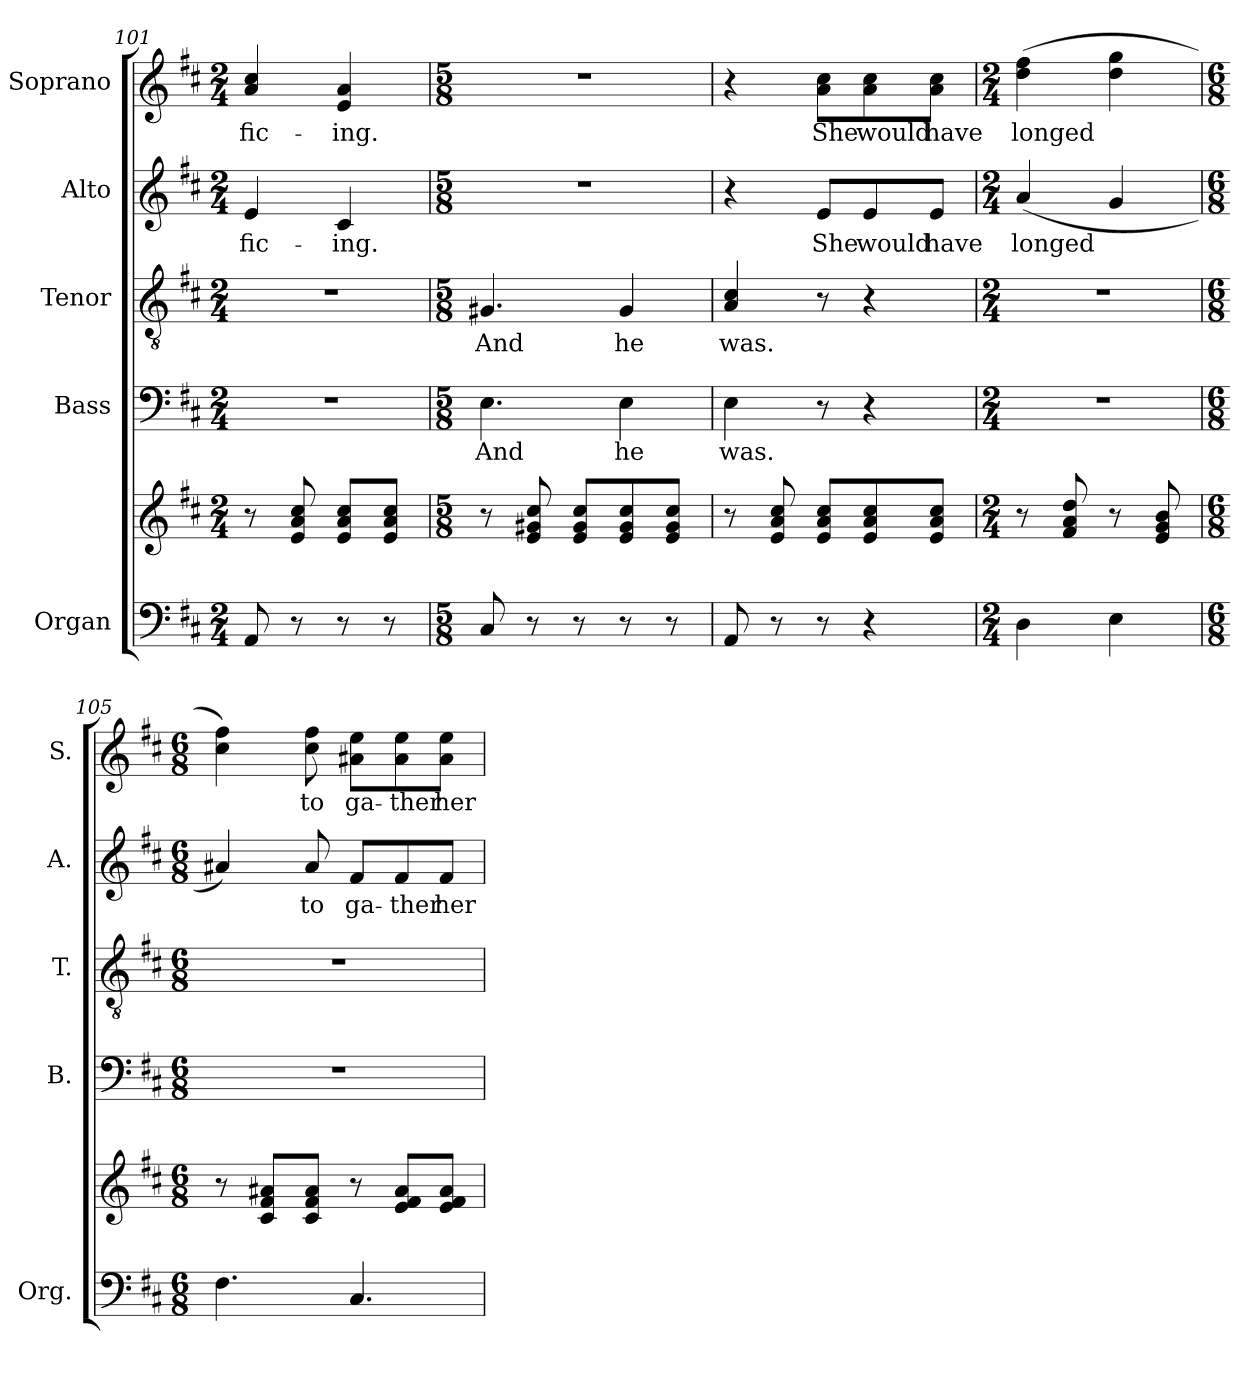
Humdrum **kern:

**kern	**kern	**kern	**text	**kern	**text	**kern	**text	**kern	**text
*part5	*part5	*part4	*part4	*part3	*part3	*part2	*part2	*part1	*part1
*staff6	*staff5	*staff4	*staff4	*staff3	*staff3	*staff2	*staff2	*staff1	*staff1
*I"Organ	*	*I"Bass	*	*I"Tenor	*	*I"Alto	*	*I"Soprano	*
*I'Org.	*	*I'B.	*	*I'T.	*	*I'A.	*	*I'S.	*
*clefF4	*clefG2	*clefF4	*	*clefGv2	*	*clefG2	*	*clefG2	*
*	*	*	*	*ITrd7c12	*	*	*	*	*
*k[f#c#]	*k[f#c#]	*k[f#c#]	*	*k[f#c#]	*	*k[f#c#]	*	*k[f#c#]	*
*D:	*D:	*D:	*	*D:	*	*D:	*	*D:	*
*M2/4	*M2/4	*M2/4	*	*M2/4	*	*M2/4	*	*M2/4	*
=101	=101	=101	=101	=101	=101	=101	=101	=101	=101
!	!	!LO:N:vis=1	!	!LO:N:vis=1	!	!	!	!	!
!	!	!	!	!	!	!	!LO:LY:b:color=#000000	!	!
!	!	!	!	!	!	!	!	!	!LO:LY:b:color=#000000
8AAi/	8r	2r	.	2r	.	4ei/	-fic-	4ai/ 4cc#i	-fic-
8r	8ei/ 8ai 8cc#i	.	.	.	.	.	.	.	.
!	!	!	!	!	!	!	!LO:LY:b:color=#000000	!	!
!	!	!	!	!	!	!	!	!	!LO:LY:b:color=#000000
8r	8ei/ 8ai/ 8cc#i/L	.	.	.	.	4c#i/	-ing.	4ei/ 4ai	-ing.
8r	8ei/ 8ai/ 8cc#i/J	.	.	.	.	.	.	.	.
=102	=102	=102	=102	=102	=102	=102	=102	=102	=102
*M5/8	*M5/8	*M5/8	*	*M5/8	*	*M5/8	*	*M5/8	*
!	!	!	!LO:LY:b:color=#000000	!	!	!	!	!	!
!	!	!	!	!	!LO:LY:b:color=#000000	!LO:N:vis=1	!	!LO:N:vis=1	!
8C#i/	8r	4.Ei\	And	4.GG#Xi/	And	8%5r	.	8%5r	.
8r	8ei/ 8g#Xi 8cc#i	.	.	.	.	.	.	.	.
8r	8ei/ 8g#i/ 8cc#i/L	.	.	.	.	.	.	.	.
!	!	!	!LO:LY:b:color=#000000	!	!	!	!	!	!
!	!	!	!	!	!LO:LY:b:color=#000000	!	!	!	!
8r	8ei/ 8g#i/ 8cc#i/	4Ei\	he	4GG#i/	he	.	.	.	.
8r	8ei/ 8g#i/ 8cc#i/J	.	.	.	.	.	.	.	.
=103	=103	=103	=103	=103	=103	=103	=103	=103	=103
!	!	!	!LO:LY:b:color=#000000	!	!	!	!	!	!
!	!	!	!	!	!LO:LY:b:color=#000000	!	!	!	!
8AAi/	8r	4Ei\	was.	4AAi/ 4C#i	was.	4r	.	4r	.
8r	8ei/ 8ai 8cc#i	.	.	.	.	.	.	.	.
!	!	!	!	!	!	!	!LO:LY:b:color=#000000	!	!
!	!	!	!	!	!	!	!	!	!LO:LY:b:color=#000000
8r	8ei/ 8ai/ 8cc#i/L	8r	.	8r	.	8ei/L	She	8ai\ 8cc#i\L	She
!	!	!	!	!	!	!	!LO:LY:b:color=#000000	!	!
!	!	!	!	!	!	!	!	!	!LO:LY:b:color=#000000
4r	8ei/ 8ai/ 8cc#i/	4r	.	4r	.	8ei/	would	8ai\ 8cc#i\	would
!	!	!	!	!	!	!	!LO:LY:b:color=#000000	!	!
!	!	!	!	!	!	!	!	!	!LO:LY:b:color=#000000
.	8ei/ 8ai/ 8cc#i/J	.	.	.	.	8ei/J	have	8ai\ 8cc#i\J	have
!!LO:LB:g=z
=104	=104	=104	=104	=104	=104	=104	=104	=104	=104
*M2/4	*M2/4	*M2/4	*	*M2/4	*	*M2/4	*	*M2/4	*
!	!	!LO:N:vis=1	!	!LO:N:vis=1	!	!	!	!	!
!	!	!	!	!	!	!	!LO:LY:b:color=#000000	!	!
!	!	!	!	!	!	!	!	!	!LO:LY:b:color=#000000
4Di\	8r	2r	.	2r	.	(4ai/	longed	(4ddi\ 4ff#i	longed
.	8f#i/ 8ai 8ddi	.	.	.	.	.	.	.	.
4Ei\	8r	.	.	.	.	4gi/	.	4ddi\ 4ggi	.
.	8ei/ 8gi 8bi	.	.	.	.	.	.	.	.
=105	=105	=105	=105	=105	=105	=105	=105	=105	=105
*M6/8	*M6/8	*M6/8	*	*M6/8	*	*M6/8	*	*M6/8	*
!	!	!LO:N:vis=1	!	!LO:N:vis=1	!	!	!	!	!
4.F#i\	8r	2.r	.	2.r	.	4a#Xi/)	.	4cc#i\ 4ff#i)	.
.	8c#i/ 8f#i/ 8a#Xi/L	.	.	.	.	.	.	.	.
!	!	!	!	!	!	!	!LO:LY:b:color=#000000	!	!
!	!	!	!	!	!	!	!	!	!LO:LY:b:color=#000000
.	8c#i/ 8f#i/ 8a#i/J	.	.	.	.	8a#i/	to	8cc#i\ 8ff#i	to
!	!	!	!	!	!	!	!LO:LY:b:color=#000000	!	!
!	!	!	!	!	!	!	!	!	!LO:LY:b:color=#000000
4.C#i/	8r	.	.	.	.	8f#i/L	ga-	8a#Xi\ 8eei\L	ga-
!	!	!	!	!	!	!	!LO:LY:b:color=#000000	!	!
!	!	!	!	!	!	!	!	!	!LO:LY:b:color=#000000
.	8ei/ 8f#i/ 8a#i/L	.	.	.	.	8f#i/	-ther	8a#i\ 8eei\	-ther
!	!	!	!	!	!	!	!LO:LY:b:color=#000000	!	!
!	!	!	!	!	!	!	!	!	!LO:LY:b:color=#000000
.	8ei/ 8f#i/ 8a#i/J	.	.	.	.	8f#i/J	her	8a#i\ 8eei\J	her
=	=	=	=	=	=	=	=	=	=
*-	*-	*-	*-	*-	*-	*-	*-	*-	*-
